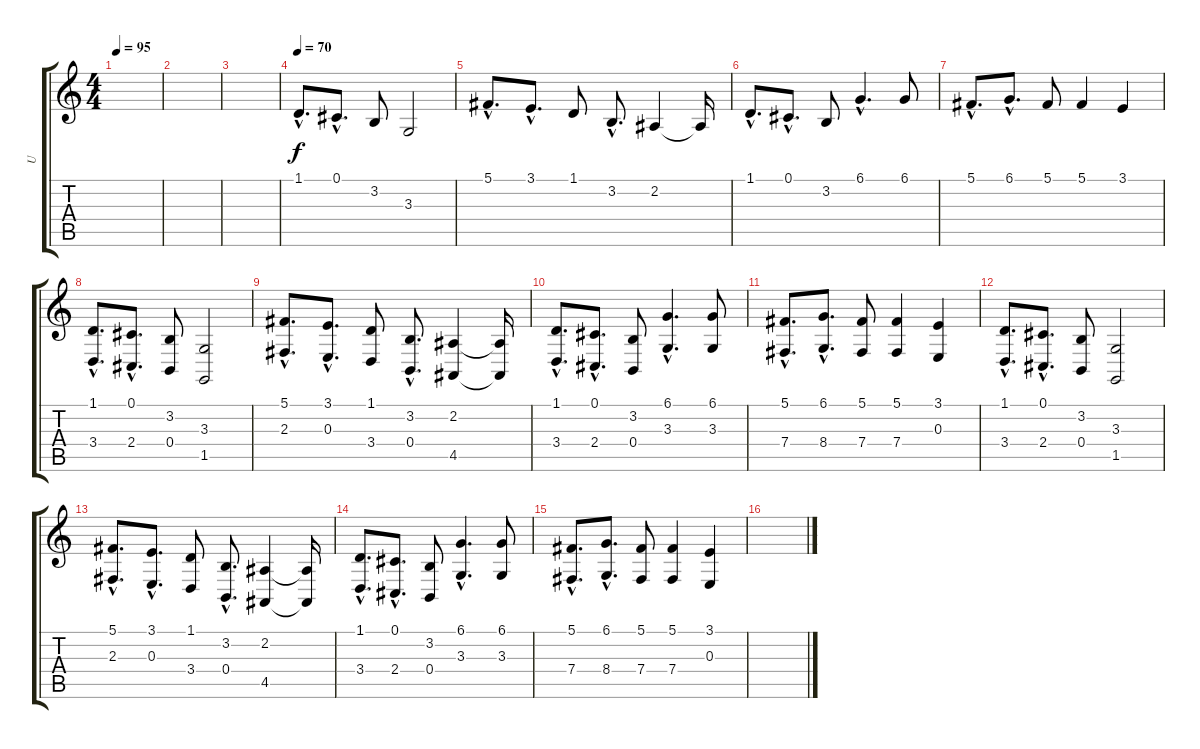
\track ("U" "U") {instrument stringensemble1}
\staff {score tabs}
\tuning (Db4 Ab3 E3 B2 Gb2 B1) {hide}
\ts (4 4)
\tempo 95
\clef g2
\ks c
|
|
|
\section ("" " ")
\tempo 70
1.1{hac}.8{d} 0.1{hac}.8{d} 3.2.8 3.3.2 |
5.1{hac}.8{d} 3.1{hac}.8{d} 1.1.8 3.2{hac}.8{d} 2.2.4 2.2{t}.16 |
1.1{hac}.8{d} 0.1{hac}.8{d} 3.2.8 6.1{hac}.4{d} 6.1.8 |
5.1{hac}.8{d} 6.1{hac}.8{d} 5.1.8 5.1.4 3.1.4 |
(1.1{hac} 3.4{hac}).8{d} (0.1{hac} 2.4{hac}).8{d} (3.2 0.4).8 (3.3 1.5).2 |
(5.1{hac} 2.3{hac}).8{d} (3.1{hac} 0.3{hac}).8{d} (1.1 3.4).8 (3.2{hac} 0.4{hac}).8{d} (2.2 4.5).4 (2.2{t} 4.5{t}).16 |
(1.1{hac} 3.4{hac}).8{d} (0.1{hac} 2.4{hac}).8{d} (3.2 0.4).8 (6.1{hac} 3.3{hac}).4{d} (6.1 3.3).8 |
(5.1{hac} 7.4{hac}).8{d} (6.1{hac} 8.4{hac}).8{d} (5.1 7.4).8 (5.1 7.4).4 (3.1 0.3).4 |
(1.1{hac} 3.4{hac}).8{d} (0.1{hac} 2.4{hac}).8{d} (3.2 0.4).8 (3.3 1.5).2 |
(5.1{hac} 2.3{hac}).8{d} (3.1{hac} 0.3{hac}).8{d} (1.1 3.4).8 (3.2{hac} 0.4{hac}).8{d} (2.2 4.5).4 (2.2{t} 4.5{t}).16 |
(1.1{hac} 3.4{hac}).8{d} (0.1{hac} 2.4{hac}).8{d} (3.2 0.4).8 (6.1{hac} 3.3{hac}).4{d} (6.1 3.3).8 |
(5.1{hac} 7.4{hac}).8{d} (6.1{hac} 8.4{hac}).8{d} (5.1 7.4).8 (5.1 7.4).4 (3.1 0.3).4 |
\section ("" " ")
